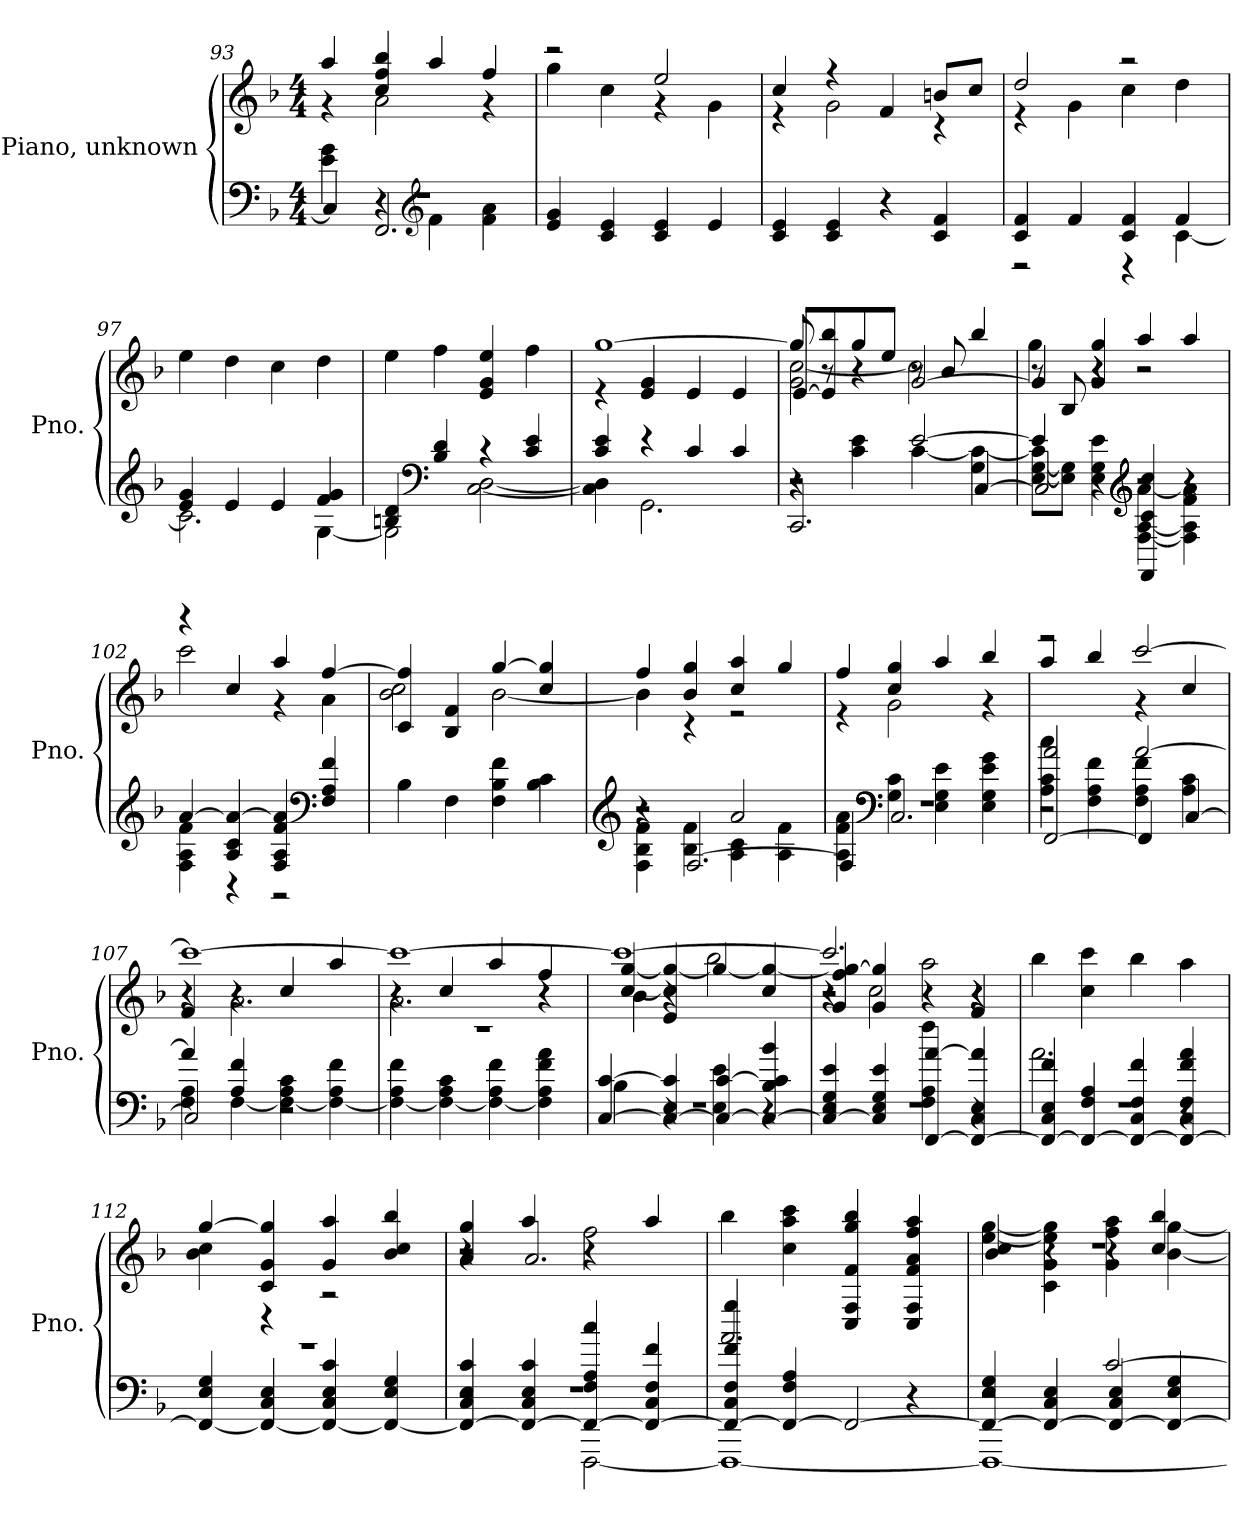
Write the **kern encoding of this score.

**kern	**kern
*part1	*part1
*staff2	*staff1
*I"Piano, unknown	*
*I'Pno.	*
*clefF4	*clefG2
*k[b-]	*k[b-]
*M4/4	*M4/4
=93	=93
*^	*^
*	*^	*	*
1r	4e\ 4g\	4C/]	4aa/	4r
.	4r	2.FF/	4cc/ 4ff/ 4bb-/	2a\
*clefG2	*	*	*	*
.	4f\	.	4aa/	.
.	4f\ 4a\	.	4ff/	4r
*v	*v	*v	*	*
=94	=94	=94
4e/ 4g/	2r	4gg\
4c/ 4e/	.	4cc\
4c/ 4e/	2ee/	4r
4e/	.	4g\
=95	=95	=95
4c/ 4e/	4cc/	4r
4c/ 4e/	4r	2g\
4r	4f/	.
4c/ 4f/	8bn/L	4r
.	8cc/J	.
=96	=96	=96
*^	*	*
4c/ 4f/	2r	2dd/	4r
4f/	.	.	4g\
4c/ 4f/	4r	2r	4cc\
4f/	[4c\	.	4dd\
*	*	*v	*v
!!LO:LB:g=z
=97	=97	=97
4e/ 4g/	2.c\]	4ee\
4e/	.	4dd\
4e/	.	4cc\
4f/ 4g/	[4G\	4dd\
=98	=98	=98
4Bn/ 4d/	2G\]	4ee\
*clefF4	*	*
4B/ 4d/	.	4ff\
4r	[2C\ [2D\	4e/ 4g/ 4ee/
4c/ 4e/	.	4ff\
=99	=99	=99
*	*	*^
4c/ 4e/	4C\] 4D\]	[1gg	4r
4r	2.GG\	.	4e/ 4g/
4c/	.	.	4e/
4c/	.	.	4e/
=100	=100	=100	=100
*	*^	*	*^
2r	4r	2.CC/	8gg/]	2g\ [2cc\	[8e/L
.	.	.	8r	.	8e/] 8bb-/
.	4c\ 4e\	.	4r	.	8gg/
.	.	.	.	.	8ee/J
[2e/	[4c\	.	[2g/	2cc\]	8r
.	.	.	.	.	8b-/
.	4G\ 4c\_	[4C/	.	.	4bb-/
=101	=101	=101	=101	=101	=101
4e/]	[8E\ [8G\ 8c\]L	2C/]	4g/]	4gg\	8r
.	8E\] 8G\]J	.	.	.	8B-/
4r	4E\ 4G\ 4e\	.	4r	4r	4g/ 4gg/
*clefG2	*	*	*	*	*
2r	[4F\ [4A\ [4a\	4FF/ 4c/ 4cc/	2r	2r	4aa/
.	4F\] 4A\] 4f\ 4a\]	4r	.	.	4aa/
*	*v	*v	*	*	*
*	*	*	*v	*v
!!LO:LB:g=z
=102	=102	=102	=102
[4a/	4F\ 4A\ 4f\	4r	2ccc\
4A/ 4c/ 4a/_	4r	4cc/	.
4F/ 4A/ 4f/ 4a/]	2r	4aa/	4r
*clefF4	*	*	*
4F/ 4A/ 4f/	.	[4ff/	4a\
*v	*v	*	*
=103	=103	=103
4B-\	4c/ 4ff/]	2b-\ 2cc\
4F\	4B-/ 4f/	.
4F\ 4B-\ 4f\	[4gg/	[2b-\
4B-\ 4c\	4cc/ 4gg/]	.
=104	=104	=104
*clefG2	*	*
*^	*	*
*	*^	*	*
2r	4F\ 4B-\ 4f\	4r	4ff/	4b-\]
.	4B-\ 4f\	[2.F/	4b-/ 4gg/	4r
2a/	4A\ 4c\	.	4cc/ 4aa/	2r
.	4A\ 4f\	.	4gg/	.
=105	=105	=105	=105	=105
1r	4A\ 4f\ 4a\	4F/]	4ff/	4r
*clefF4	*	*	*	*
.	4G\ 4c\	2.C/	4cc/ 4gg/	2g\
.	4E\ 4G\ 4e\	.	4aa/	.
.	4E\ 4G\ 4e\ 4g\	.	4bb-/	4r
=106	=106	=106	=106	=106
2r	4A\ 4c\ 4cc\	[2FF/ 2a/	2r	4aa/
.	4F\ 4A\ 4f\	.	.	4bb-/
[2a/	4F\ 4A\ 4f\	4FF/]	[2ccc/	4r
.	4A\ 4c\	[4C/	.	4cc/
!!LO:LB:g=z
=107	=107	=107	=107	=107
*	*	*	*	*^
4a/]	4F\ 4A\	2C/]	1ccc_	4f/	4r
4A/ 4f/	[4F\	.	.	4r	2.a\
2r	4F\_ 4A\ 4c\	2r	.	4cc/	.
.	4F\_ 4A\ 4f\	.	.	4aa/	.
*	*v	*v	*	*	*
=108	=108	=108	=108	=108
1r	4F\_ 4A\ 4f\	1ccc_	4r	2.a\
.	4F\_ 4A\ 4c\	.	4cc/	.
.	4F\_ 4A\ 4f\	.	4aa/	.
.	4F\] 4A\ 4f\ 4a\	.	4ff/	4r
=109	=109	=109	=109	=109
*	*^	*	*	*
1r	4B-\	[4C/ [4c/	1ccc_	[4cc/ [4gg/	4b-\
.	4r	4C/_ 4E/ 4c/]	.	4e/ 4cc/] 4gg/_	4r
.	4E\ 4e\	4C/_ [4c/	.	4gg/_	2bb-\
.	4r	4C/_ 4B-/ 4c/] 4b-/	.	4cc/ 4gg/_	.
=110	=110	=110	=110	=110	=110
*	*	*	*	*	*^
1r	2r	4C/_ 4E/ 4G/ 4e/	2.ccc/]	2r	4g/ 4ff/ 4gg/_	4r
.	.	4C/] 4E/ 4G/ 4e/	.	.	4g/ 4gg/]	2cc\
.	4F\ 4A\ 4ff\	[4FF/ [4a/	.	2aa\	4r	.
.	4r	4FF/_ 4C/ 4E/ 4a/]	4r	.	4f/	4r
*	*	*	*v	*v	*v	*v
=111	=111	=111	=111
1r	2.a\	4FF/_ 4C/ 4E/ 4f/	4bb-\
.	.	4FF/_ 4F/ 4A/	4cc\ 4ccc\
.	.	4FF/_ 4C/ 4F/ 4f/	4bb-\
.	4r	4FF/_ 4C/ 4F/ 4f/ 4a/	4aa\
*	*v	*v	*
!!LO:PB:g=z
=112	=112	=112
*	*	*^
1r	4FF/_ 4E/ 4G/	[4gg/	4b-\ 4cc\
.	4FF/_ 4C/ 4E/	4c/ 4g/ 4gg/]	4r
.	4FF/_ 4C/ 4E/ 4c/	4g/ 4aa/	2r
.	4FF/_ 4E/ 4G/	4b-/ 4cc/ 4bb-/	.
=113	=113	=113	=113
*	*^	*	*^
1r	2r	4FF/_ 4C/ 4E/ 4c/	4a/ 4gg/	2r	4r
.	.	4FF/_ 4C/ 4E/ 4c/	4aa/	.	2.a/
.	[2FFF\	4FF/_ 4F/ 4A/ 4cc/	4r	2ff\	.
.	.	4FF/_ 4C/ 4F/ 4f/	4aa/	.	.
*	*	*	*v	*v	*v
=114	=114	=114	=114
2.a/	1FFF_	4FF/_ 4C/ 4F/ 4f/ 4gg/	4bb-\
.	.	4FF/_ 4F/ 4A/	4cc\ 4aa\ 4ccc\
.	.	2FF/_	4C/ 4F/ 4f/ 4gg/ 4bb-/
4r	.	.	4C/ 4F/ 4f/ 4a/ 4ff/ 4aa/
=115	=115	=115	=115
*	*	*	*^
*	*	*	*	*^
2r	1FFF_	4FF/_ 4E/ 4G/	1r	[4ee\ [4gg\	4b-/ 4cc/
.	.	4FF/_ 4C/ 4E/	.	4c\ 4g\ 4ee\] 4gg\]	4r
[2c/	.	4FF/_ 4C/ 4E/	.	4g\ 4ff\ 4aa\	4r
.	.	4FF/_ 4E/ 4G/	.	[4b-\ [4gg\	4cc/ 4bb-/
*v	*v	*v	*	*	*
*	*v	*v	*v
=	=
*-	*-
